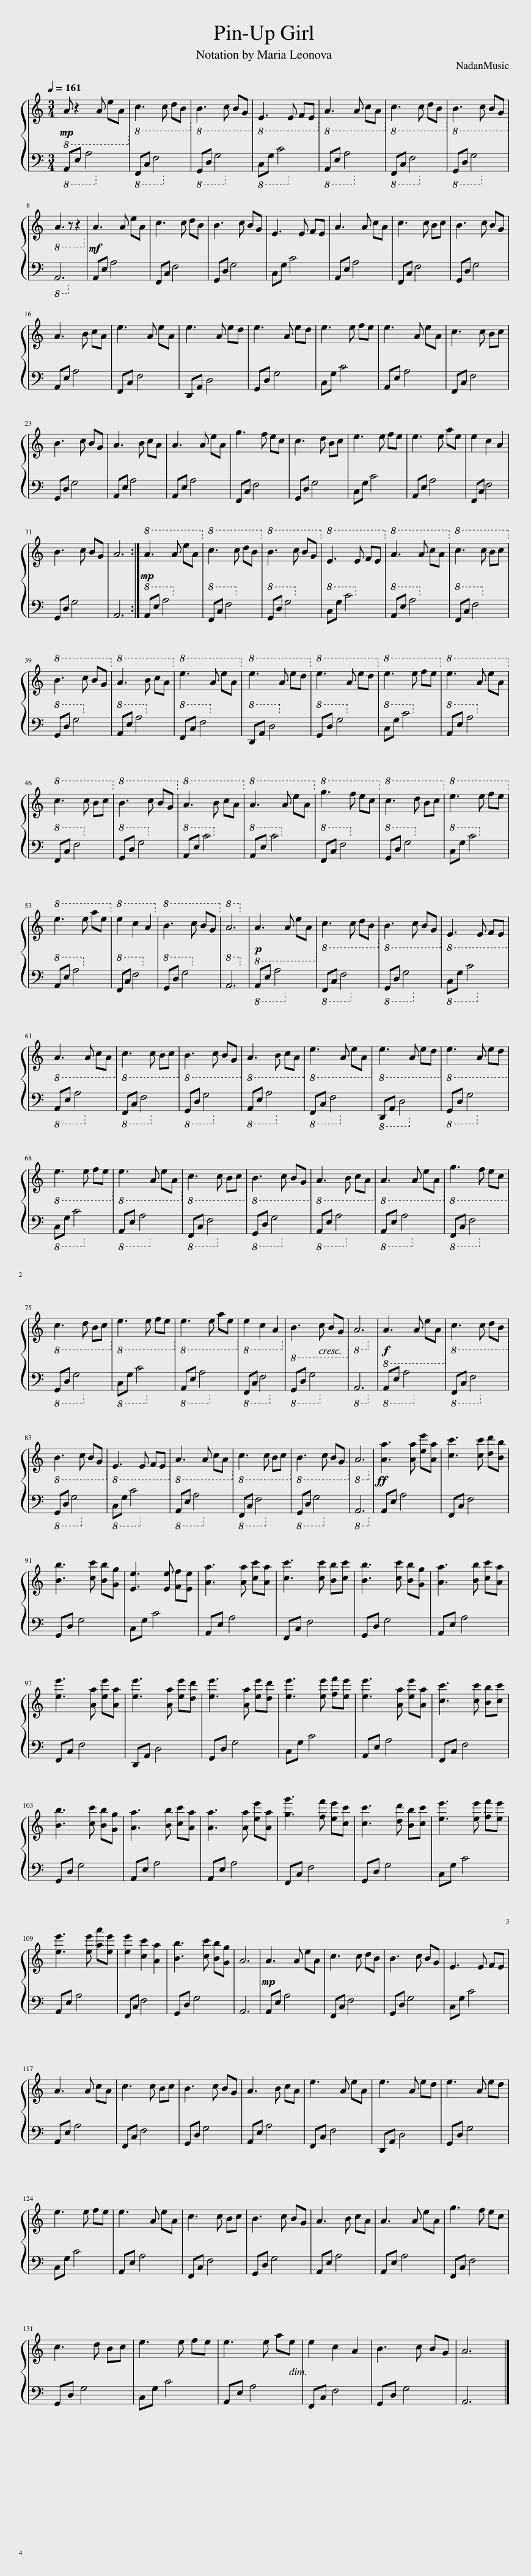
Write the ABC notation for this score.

X:1
%%score { 1 | 2 }
L:1/8
Q:1/4=161
M:3/4
I:linebreak $
K:C
V:1 treble
V:2 bass
V:1
!mp!!8vb(! A, z2 A, EA,!8vb)! |!8vb(! C3 C DB,!8vb)! |!8vb(! B,3 C B,G,!8vb)! |!8vb(! E,3 E, F,E,!8vb)! |!8vb(! A,3 A, CA,!8vb)! | %5
!8vb(! C3 C DB,!8vb)! |!8vb(! B,3 C B,G,!8vb)! |$!8vb(! A,3 z z2!8vb)! |!mf! A3 A eA | c3 c dB | %10
 B3 c BG | E3 E FE | A3 A cA | c3 c Bc | B3 c BG |$ %15
 A3 B cA | e3 A eA | e3 A ed | e3 A ed | e3 e fe | %20
 e3 A eA | c3 c Bc |$ B3 c BG | A3 B cA | A3 A eA | %25
 g3 f ec | c3 d Bc | e3 e fe | e3 e ae | e2 c2 A2 |$ %30
 B3 c BG | A6 :|!mp!!8va(! a3 a e'a!8va)! |!8va(! c'3 c' d'b!8va)! |!8va(! b3 c' bg!8va)! | %35
!8va(! e3 e fe!8va)! |!8va(! a3 a c'a!8va)! |!8va(! c'3 c' bc'!8va)! |$!8va(! b3 c' bg!8va)! |!8va(! a3 b c'a!8va)! | %40
!8va(! e'3 a e'a!8va)! |!8va(! e'3 a e'd'!8va)! |!8va(! e'3 a e'd'!8va)! |!8va(! e'3 e' f'e'!8va)! |!8va(! e'3 a e'a!8va)! |$ %45
!8va(! c'3 c' bc'!8va)! |!8va(! b3 c' bg!8va)! |!8va(! a3 b c'a!8va)! |!8va(! a3 a e'a!8va)! |!8va(! g'3 f' e'c'!8va)! | %50
!8va(! c'3 d' bc'!8va)! |!8va(! e'3 e' f'e'!8va)! |$!8va(! e'3 e' a'e'!8va)! |!8va(! e'2 c'2 a2!8va)! |!8va(! b3 c' bg!8va)! | %55
!8va(! a6!8va)! |!p!!8vb(! A,3 A, EA,!8vb)! |!8vb(! C3 C DB,!8vb)! |!8vb(! B,3 C B,G,!8vb)! |!8vb(! E,3 E, F,E,!8vb)! |$ %60
!8vb(! A,3 A, CA,!8vb)! |!8vb(! C3 C B,C!8vb)! |!8vb(! B,3 C B,G,!8vb)! |!8vb(! A,3 B, CA,!8vb)! |!8vb(! E3 A, EA,!8vb)! | %65
!8vb(! E3 A, ED!8vb)! |!8vb(! E3 A, ED!8vb)! |$!8vb(! E3 E FE!8vb)! |!8vb(! E3 A, EA,!8vb)! |!8vb(! C3 C B,C!8vb)! | %70
!8vb(! B,3 C B,G,!8vb)! |!8vb(! A,3 B, CA,!8vb)! |!8vb(! A,3 A, EA,!8vb)! |!8vb(! G3 F EC!8vb)! |$!8vb(! C3 D B,C!8vb)! | %75
!8vb(! E3 E FE!8vb)! |!8vb(! E3 E AE!8vb)! |!8vb(! E2 C2 A,2!8vb)! |!8vb(! B,3 C B,G,!8vb)! |!8vb(! A,6!8vb)! | %80
!f!!8vb(! A,3 A, EA,!8vb)! |!8vb(! C3 C DB,!8vb)! |$!8vb(! B,3 C B,G,!8vb)! |!8vb(! E,3 E, F,E,!8vb)! |!8vb(! A,3 A, CA,!8vb)! | %85
!8vb(! C3 C B,C!8vb)! |!8vb(! B,3 C B,G,!8vb)! |!8vb(! A,6!8vb)! |!ff! [Aa]3 [Aa] [ee'][Aa] | [cc']3 [cc'] [dd'][Bb] |$ %90
 [Bb]3 [cc'] [Bb][Gg] | [Ee]3 [Ee] [Ff][Ee] | [Aa]3 [Aa] [cc'][Aa] | [cc']3 [cc'] [Bb][cc'] | [Bb]3 [cc'] [Bb][Gg] | %95
 [Aa]3 [Bb] [cc'][Aa] |$ [ee']3 [Aa] [ee'][Aa] | [ee']3 [Aa] [ee'][dd'] | [ee']3 [Aa] [ee'][dd'] | [ee']3 [ee'] [ff'][ee'] | %100
 [ee']3 [Aa] [ee'][Aa] | [cc']3 [cc'] [Bb][cc'] |$ [Bb]3 [cc'] [Bb][Gg] | [Aa]3 [Bb] [cc'][Aa] | [Aa]3 [Aa] [ee'][Aa] | %105
 [gg']3 [ff'] [ee'][cc'] | [cc']3 [dd'] [Bb][cc'] | [ee']3 [ee'] [ff'][ee'] |$ [ee']3 [ee'] [aa'][ee'] | [ee']2 [cc']2 [Aa]2 | %110
 [Bb]3 [cc'] [Bb][Gg] | A6 |!mp! A3 A eA | c3 c dB | B3 c BG | %115
 E3 E FE |$ A3 A cA | c3 c Bc | B3 c BG | A3 B cA | %120
 e3 A eA | e3 A ed | e3 A ed |$ e3 e fe | e3 A eA | %125
 c3 c Bc | B3 c BG | A3 B cA | A3 A eA | g3 f ec |$ %130
 c3 d Bc | e3 e fe | e3 e ae | e2 c2 A2 | B3 c BG | %135
 A6 |] %136
V:2
!8vb(! A,,,E,, A,,4!8vb)! |!8vb(! F,,,C,, F,,4!8vb)! |!8vb(! G,,,D,, G,,4!8vb)! |!8vb(! C,,G,, C,4!8vb)! |!8vb(! A,,,E,, A,,4!8vb)! | %5
!8vb(! F,,,C,, F,,4!8vb)! |!8vb(! G,,,D,, G,,4!8vb)! |$!8vb(! A,,,6!8vb)! | A,,E, A,4 | F,,C, F,4 | %10
 G,,D, G,4 | C,G, C4 | A,,E, A,4 | F,,C, F,4 | G,,D, G,4 |$ %15
 A,,E, A,4 | F,,C, F,4 | D,,A,, D,4 | G,,D, G,4 | C,G, C4 | %20
 A,,E, A,4 | F,,C, F,4 |$ G,,D, G,4 | A,,E, A,4 | A,,E, A,4 | %25
 F,,C, F,4 | G,,D, G,4 | C,G, C4 | A,,E, A,4 | F,,C, F,4 |$ %30
 G,,D, G,4 | A,,6 :|!8va(! A,E A4!8va)! |!8va(! F,C F4!8va)! |!8va(! G,D G4!8va)! | %35
!8va(! CG c4!8va)! |!8va(! A,E A4!8va)! |!8va(! F,C F4!8va)! |$!8va(! G,D G4!8va)! |!8va(! A,E A4!8va)! | %40
!8va(! F,C F4!8va)! |!8va(! D,A, D4!8va)! |!8va(! G,D G4!8va)! |!8va(! CG c4!8va)! |!8va(! A,E A4!8va)! |$ %45
!8va(! F,C F4!8va)! |!8va(! G,D G4!8va)! |!8va(! A,E c4!8va)! |!8va(! A,E c4!8va)! |!8va(! F,C F4!8va)! | %50
!8va(! G,D G4!8va)! |!8va(! CG c4!8va)! |$!8va(! A,E A4!8va)! |!8va(! F,C F4!8va)! |!8va(! G,D G4!8va)! | %55
!8va(! A,6!8va)! |!8vb(! A,,,E,, A,,4!8vb)! |!8vb(! F,,,C,, F,,4!8vb)! |!8vb(! G,,,D,, G,,4!8vb)! |!8vb(! C,,G,, C,4!8vb)! |$ %60
!8vb(! A,,,E,, A,,4!8vb)! |!8vb(! F,,,C,, F,,4!8vb)! |!8vb(! G,,,D,, G,,4!8vb)! |!8vb(! A,,,E,, A,,4!8vb)! |!8vb(! F,,,C,, F,,4!8vb)! | %65
!8vb(! D,,,A,,, D,,4!8vb)! |!8vb(! G,,,D,, G,,4!8vb)! |$!8vb(! C,,G,, C,4!8vb)! |!8vb(! A,,,E,, A,,4!8vb)! |!8vb(! F,,,C,, F,,4!8vb)! | %70
!8vb(! G,,,D,, G,,4!8vb)! |!8vb(! A,,,E,, A,,4!8vb)! |!8vb(! A,,,E,, A,,4!8vb)! |!8vb(! F,,,C,, F,,4!8vb)! |$!8vb(! G,,,D,, G,,4!8vb)! | %75
!8vb(! C,,G,, C,4!8vb)! |!8vb(! A,,,E,, A,,4!8vb)! |!8vb(! F,,,C,, F,,4!8vb)! |!8vb(! G,,,D,, G,,4!8vb)! |!8vb(! A,,,6!8vb)! | %80
!8vb(! A,,,E,, A,,4!8vb)! |!8vb(! F,,,C,, F,,4!8vb)! |$!8vb(! G,,,D,, G,,4!8vb)! |!8vb(! C,,G,, C,4!8vb)! |!8vb(! A,,,E,, A,,4!8vb)! | %85
!8vb(! F,,,C,, F,,4!8vb)! |!8vb(! G,,,D,, G,,4!8vb)! |!8vb(! A,,,6!8vb)! | A,,E, A,4 | F,,C, F,4 |$ %90
 G,,D, G,4 | C,G, C4 | A,,E, A,4 | F,,C, F,4 | G,,D, G,4 | %95
 A,,E, A,4 |$ F,,C, F,4 | D,,A,, D,4 | G,,D, G,4 | C,G, C4 | %100
 A,,E, A,4 | F,,C, F,4 |$ G,,D, G,4 | A,,E, A,4 | A,,E, A,4 | %105
 F,,C, F,4 | G,,D, G,4 | C,G, C4 |$ A,,E, A,4 | F,,C, F,4 | %110
 G,,D, G,4 | A,,6 | A,,E, A,4 | F,,C, F,4 | G,,D, G,4 | %115
 C,G, C4 |$ A,,E, A,4 | F,,C, F,4 | G,,D, G,4 | A,,E, A,4 | %120
 F,,C, F,4 | D,,A,, D,4 | G,,D, G,4 |$ C,G, C4 | A,,E, A,4 | %125
 F,,C, F,4 | G,,D, G,4 | A,,E, A,4 | A,,E, A,4 | F,,C, F,4 |$ %130
 G,,D, G,4 | C,G, C4 | A,,E, A,4 | F,,C, F,4 | G,,D, G,4 | %135
 A,,6 |] %136
